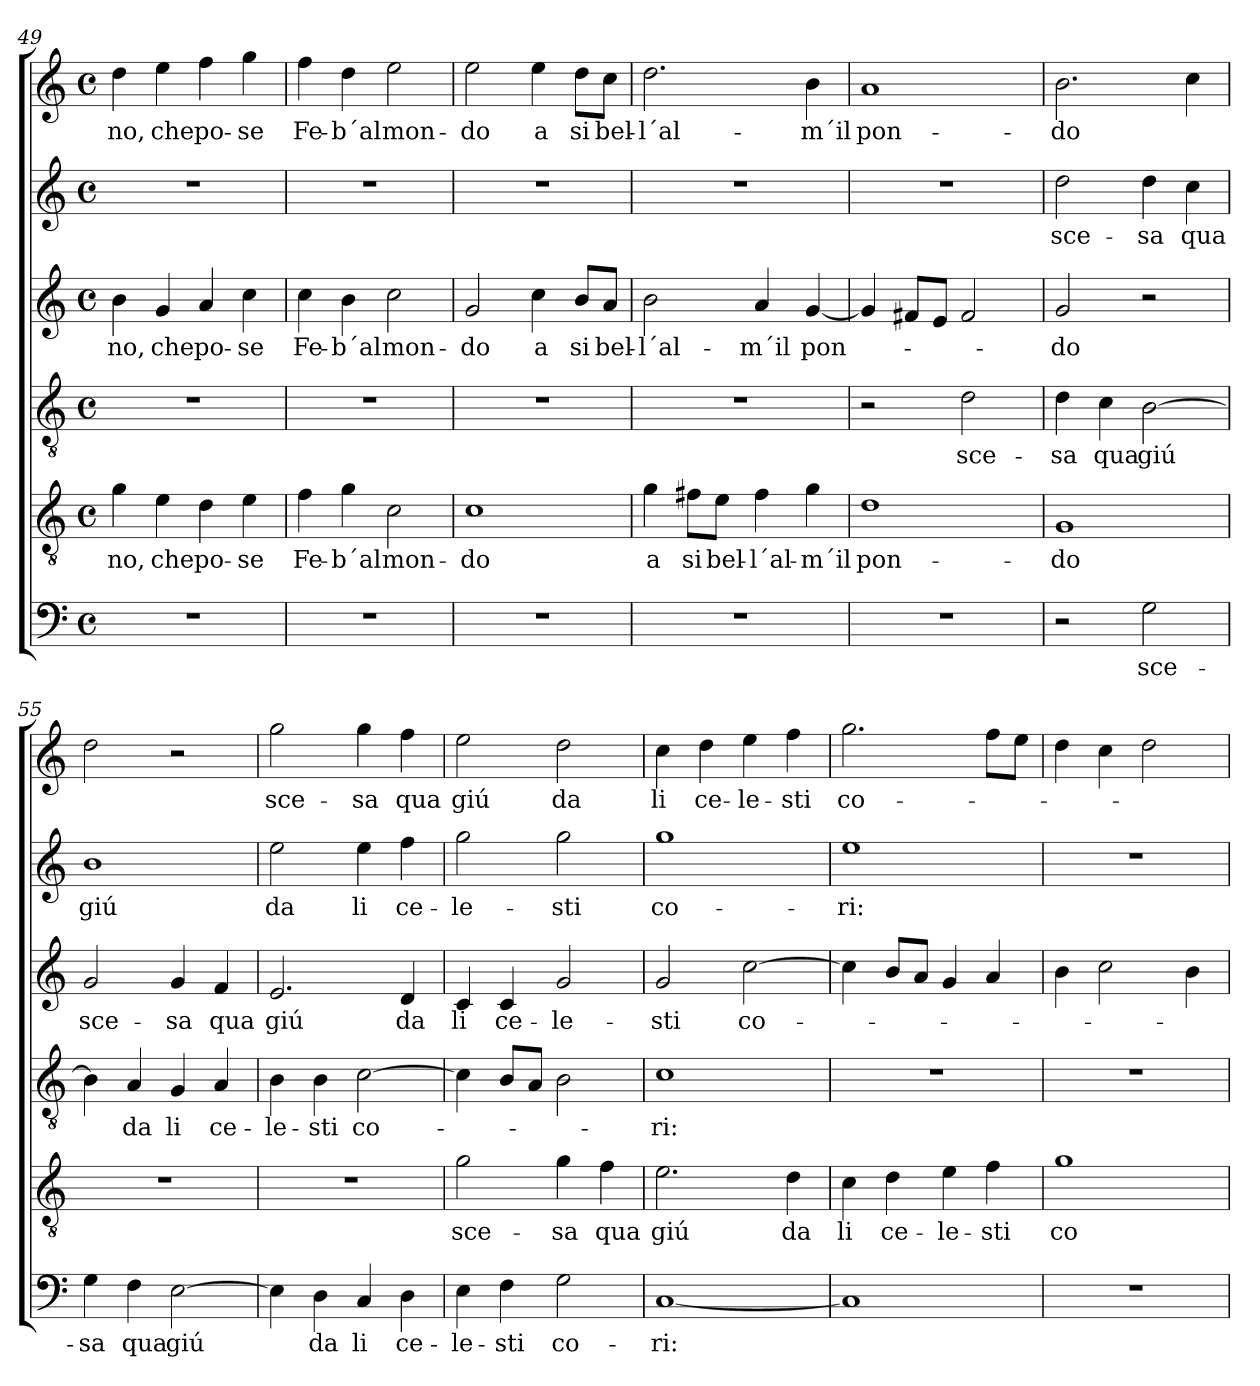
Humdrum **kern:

**kern	**text	**kern	**text	**kern	**text	**kern	**text	**kern	**text	**kern	**text
*part6	*part6	*part5	*part5	*part4	*part4	*part3	*part3	*part2	*part2	*part1	*part1
*staff6	*staff6	*staff5	*staff5	*staff4	*staff4	*staff3	*staff3	*staff2	*staff2	*staff1	*staff1
*clefF4	*	*clefGv2	*	*clefGv2	*	*clefG2	*	*clefG2	*	*clefG2	*
*k[]	*	*k[]	*	*k[]	*	*k[]	*	*k[]	*	*k[]	*
*C:	*	*C:	*	*C:	*	*C:	*	*C:	*	*C:	*
*M4/4	*	*M4/4	*	*M4/4	*	*M4/4	*	*M4/4	*	*M4/4	*
*met(c)	*	*met(c)	*	*met(c)	*	*met(c)	*	*met(c)	*	*met(c)	*
=49	=49	=49	=49	=49	=49	=49	=49	=49	=49	=49	=49
1r	.	4g\	-no,	1r	.	4b\	-no,	1r	.	4dd\	-no,
.	.	4e\	che	.	.	4g/	che	.	.	4ee\	che
.	.	4d\	po-	.	.	4a/	po-	.	.	4ff\	po-
.	.	4e\	-se	.	.	4cc\	-se	.	.	4gg\	-se
=50	=50	=50	=50	=50	=50	=50	=50	=50	=50	=50	=50
1r	.	4f\	Fe-	1r	.	4cc\	Fe-	1r	.	4ff\	Fe-
.	.	4g\	-b´al	.	.	4b\	-b´al	.	.	4dd\	-b´al
.	.	2c\	mon-	.	.	2cc\	mon-	.	.	2ee\	mon-
=51	=51	=51	=51	=51	=51	=51	=51	=51	=51	=51	=51
1r	.	1c	-do	1r	.	2g/	-do	1r	.	2ee\	-do
.	.	.	.	.	.	4cc\	a	.	.	4ee\	a
.	.	.	.	.	.	8b/L	si	.	.	8dd\L	si
.	.	.	.	.	.	8a/J	bel-	.	.	8cc\J	bel-
=52	=52	=52	=52	=52	=52	=52	=52	=52	=52	=52	=52
1r	.	4g\	a	1r	.	2b\	-l´al-	1r	.	2.dd\	-l´al-
.	.	8f#X\L	si	.	.	.	.	.	.	.	.
.	.	8e\J	bel-	.	.	.	.	.	.	.	.
.	.	4f#\	-l´al-	.	.	4a/	-m´il	.	.	.	.
.	.	4g\	-m´il	.	.	[4g/	pon-	.	.	4b\	-m´il
!!LO:LB:g=z
=53	=53	=53	=53	=53	=53	=53	=53	=53	=53	=53	=53
1r	.	1d	pon-	2r	.	4g/]	.	1r	.	1a	pon-
.	.	.	.	.	.	8f#X/L	.	.	.	.	.
.	.	.	.	.	.	8e/J	.	.	.	.	.
.	.	.	.	2d\	sce-	2f#/	.	.	.	.	.
=54	=54	=54	=54	=54	=54	=54	=54	=54	=54	=54	=54
2r	.	1G	-do	4d\	-sa	2g/	-do	2dd\	sce-	2.b\	-do
.	.	.	.	4c\	qua	.	.	.	.	.	.
2G\	sce-	.	.	[2B\	giú	2r	.	4dd\	-sa	.	.
.	.	.	.	.	.	.	.	4cc\	qua	4cc\	.
=55	=55	=55	=55	=55	=55	=55	=55	=55	=55	=55	=55
4G\	-sa	1r	.	4B\]	.	2g/	sce-	1b	giú	2dd\	.
4F\	qua	.	.	4A/	da	.	.	.	.	.	.
[2E\	giú	.	.	4G/	li	4g/	-sa	.	.	2r	.
.	.	.	.	4A/	ce-	4f/	qua	.	.	.	.
=56	=56	=56	=56	=56	=56	=56	=56	=56	=56	=56	=56
4E\]	.	1r	.	4B\	-le-	2.e/	giú	2ee\	da	2gg\	sce-
4D\	da	.	.	4B\	-sti	.	.	.	.	.	.
4C/	li	.	.	[2c\	co-	.	.	4ee\	li	4gg\	-sa
4D\	ce-	.	.	.	.	4d/	da	4ff\	ce-	4ff\	qua
=57	=57	=57	=57	=57	=57	=57	=57	=57	=57	=57	=57
4E\	-le-	2g\	sce-	4c\]	.	4c/	li	2gg\	-le-	2ee\	giú
4F\	-sti	.	.	8B/L	.	4c/	ce-	.	.	.	.
.	.	.	.	8A/J	.	.	.	.	.	.	.
2G\	co-	4g\	-sa	2B\	.	2g/	-le-	2gg\	-sti	2dd\	da
.	.	4f\	qua	.	.	.	.	.	.	.	.
=58	=58	=58	=58	=58	=58	=58	=58	=58	=58	=58	=58
[1C	-ri:	2.e\	giú	1c	-ri:	2g/	-sti	1gg	co-	4cc\	li
.	.	.	.	.	.	.	.	.	.	4dd\	ce-
.	.	.	.	.	.	[2cc\	co-	.	.	4ee\	-le-
.	.	4d\	da	.	.	.	.	.	.	4ff\	-sti
=59	=59	=59	=59	=59	=59	=59	=59	=59	=59	=59	=59
1C]	.	4c\	li	1r	.	4cc\]	.	1ee	-ri:	2.gg\	co-
.	.	4d\	ce-	.	.	8b/L	.	.	.	.	.
.	.	.	.	.	.	8a/J	.	.	.	.	.
.	.	4e\	-le-	.	.	4g/	.	.	.	.	.
.	.	4f\	-sti	.	.	4a/	.	.	.	8ff\L	.
.	.	.	.	.	.	.	.	.	.	8ee\J	.
!!LO:PB:g=z
=60	=60	=60	=60	=60	=60	=60	=60	=60	=60	=60	=60
1r	.	1g	co-	1r	.	4b\	.	1r	.	4dd\	.
.	.	.	.	.	.	2cc\	.	.	.	4cc\	.
.	.	.	.	.	.	.	.	.	.	2dd\	.
.	.	.	.	.	.	4b\	.	.	.	.	.
=	=	=	=	=	=	=	=	=	=	=	=
*-	*-	*-	*-	*-	*-	*-	*-	*-	*-	*-	*-
